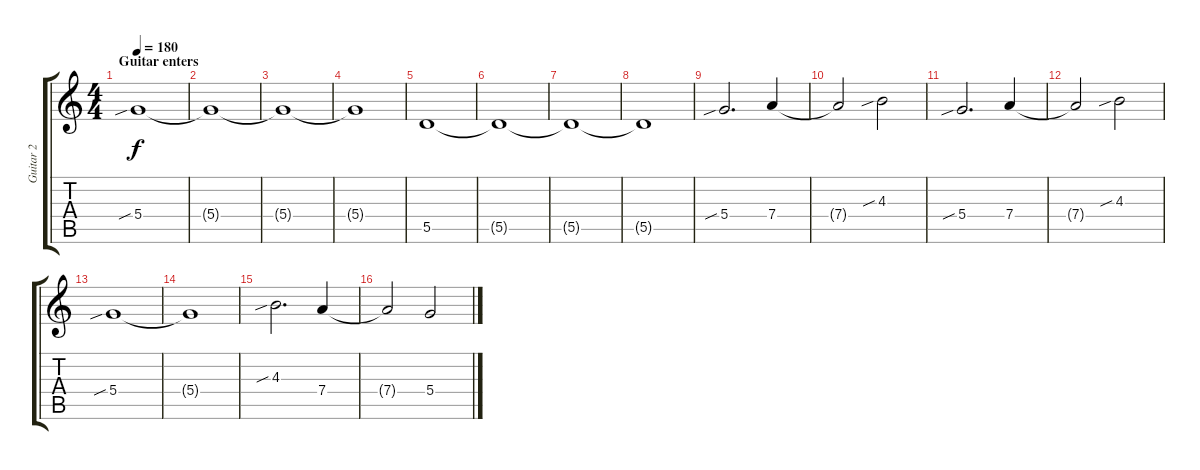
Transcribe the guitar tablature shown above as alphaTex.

\track ("Guitar 2" "Guitar 2") {instrument distortionguitar}
\staff {score tabs}
\tuning (E4 B3 G3 D3 A2 E2) {hide}
\ts (4 4)
\section ("" "Guitar enters")
\tempo 180
\clef g2
\ks c
5.4{sib}.1{dy f} |
5.4{t}.1 |
5.4{t}.1 |
5.4{t}.1 |
5.5.1 |
5.5{t}.1 |
5.5{t}.1 |
5.5{t}.1 |
5.4{sib}.2{d} 7.4.4 |
7.4{t}.2 4.3{sib}.2 |
5.4{sib}.2{d} 7.4.4 |
7.4{t}.2 4.3{sib}.2 |
5.4{sib}.1 |
5.4{t}.1 |
4.3{sib}.2{d} 7.4.4 |
7.4{t}.2 5.4.2
